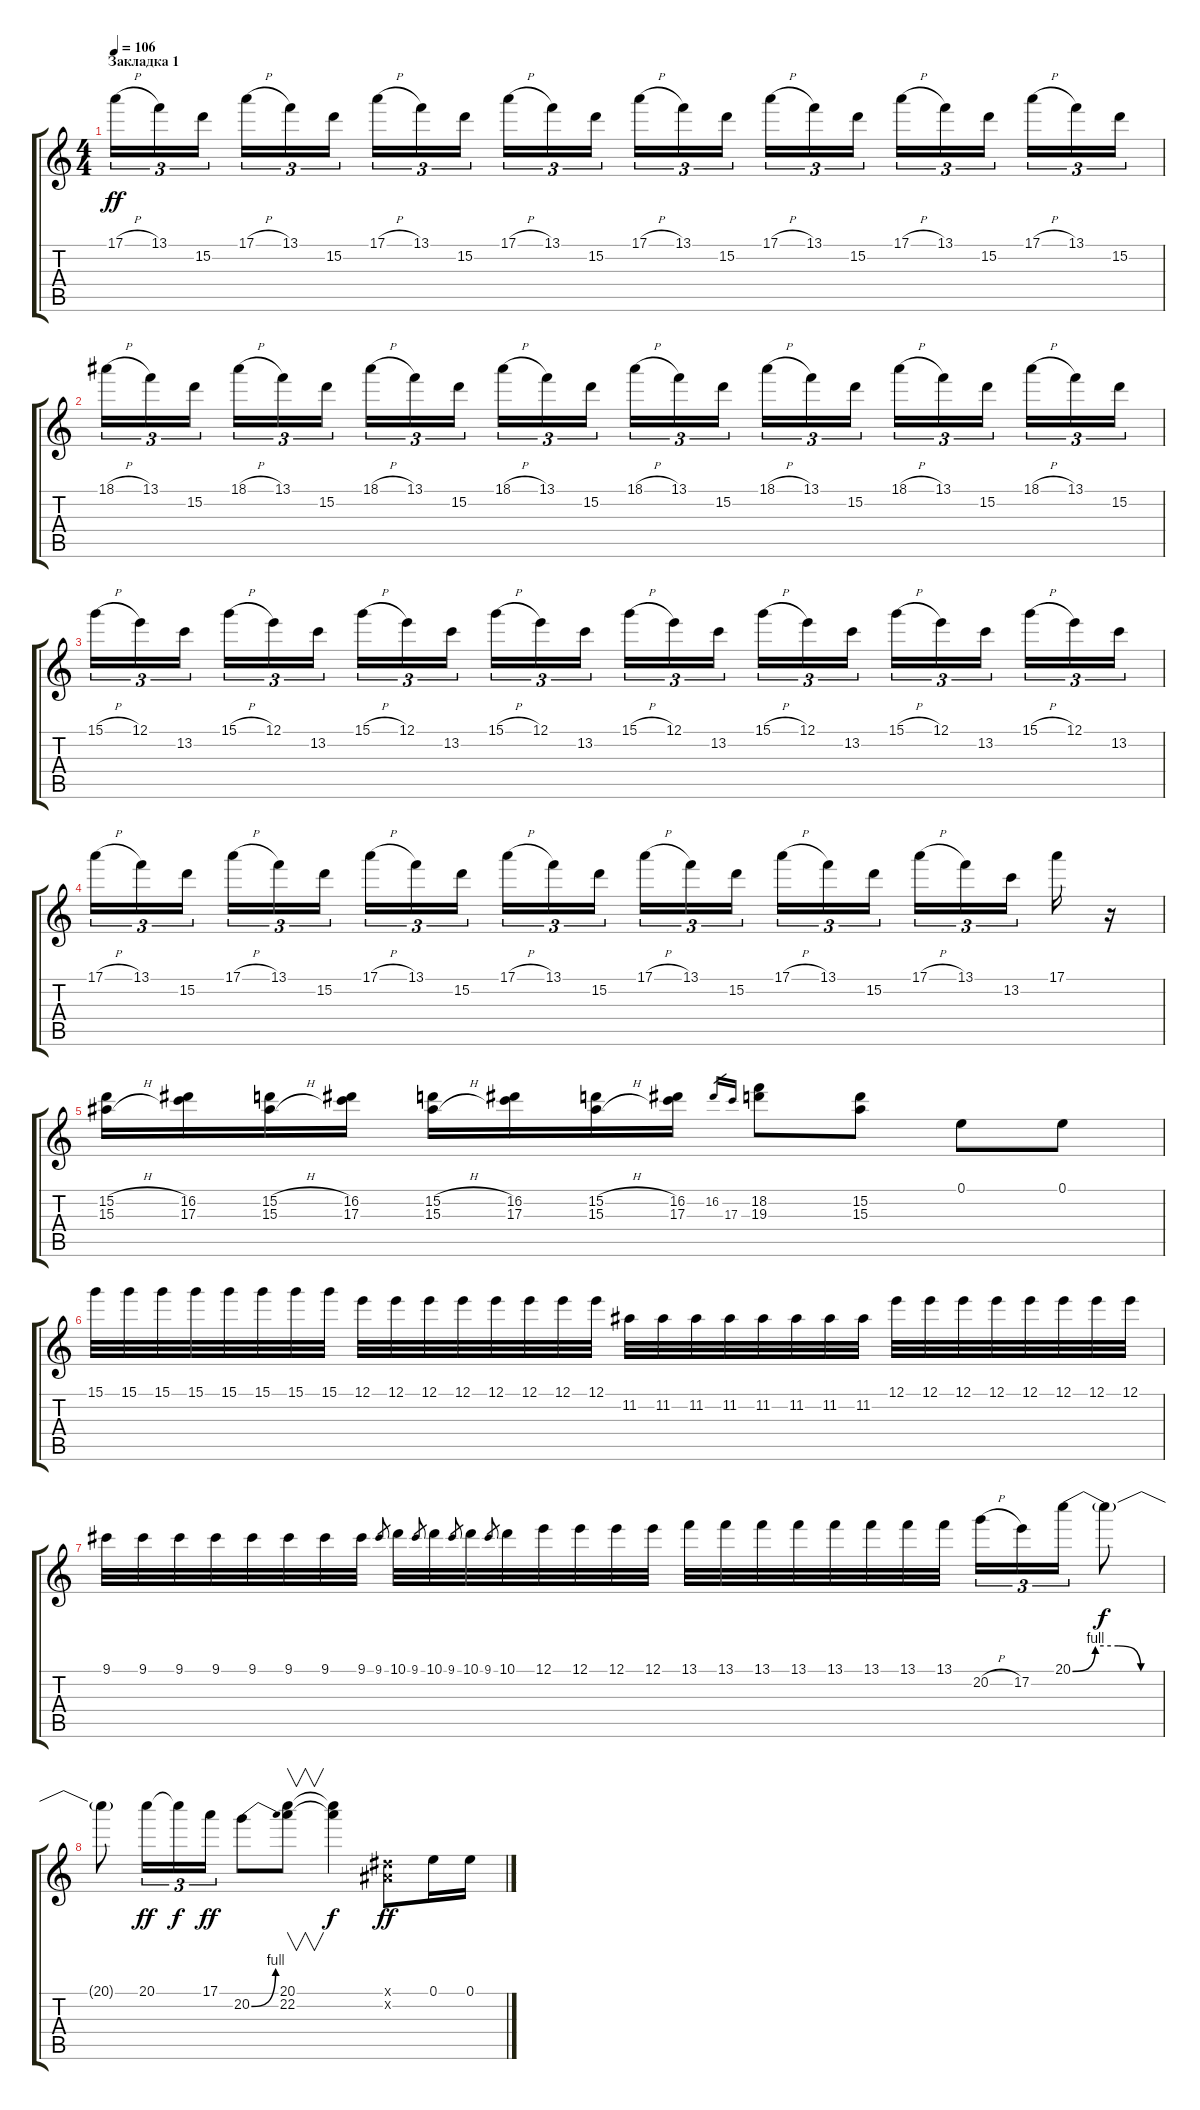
\track "" {instrument overdrivenguitar}
\staff {score tabs}
\tuning (E4 B3 G3 D3 A2 E2) {hide}
\ts (4 4)
\section ("" "Закладка 1")
\tempo 106
\clef g2
\ks c
17.1{h}.16{tu (3 2) dy ff} 13.1.16{tu (3 2)} 15.2.16{tu (3 2)} 17.1{h}.16{tu (3 2)} 13.1.16{tu (3 2)} 15.2.16{tu (3 2)} 17.1{h}.16{tu (3 2)} 13.1.16{tu (3 2)} 15.2.16{tu (3 2)} 17.1{h}.16{tu (3 2)} 13.1.16{tu (3 2)} 15.2.16{tu (3 2)} 17.1{h}.16{tu (3 2)} 13.1.16{tu (3 2)} 15.2.16{tu (3 2)} 17.1{h}.16{tu (3 2)} 13.1.16{tu (3 2)} 15.2.16{tu (3 2)} 17.1{h}.16{tu (3 2)} 13.1.16{tu (3 2)} 15.2.16{tu (3 2)} 17.1{h}.16{tu (3 2)} 13.1.16{tu (3 2)} 15.2.16{tu (3 2)} |
18.1{h}.16{tu (3 2)} 13.1.16{tu (3 2)} 15.2.16{tu (3 2)} 18.1{h}.16{tu (3 2)} 13.1.16{tu (3 2)} 15.2.16{tu (3 2)} 18.1{h}.16{tu (3 2)} 13.1.16{tu (3 2)} 15.2.16{tu (3 2)} 18.1{h}.16{tu (3 2)} 13.1.16{tu (3 2)} 15.2.16{tu (3 2)} 18.1{h}.16{tu (3 2)} 13.1.16{tu (3 2)} 15.2.16{tu (3 2)} 18.1{h}.16{tu (3 2)} 13.1.16{tu (3 2)} 15.2.16{tu (3 2)} 18.1{h}.16{tu (3 2)} 13.1.16{tu (3 2)} 15.2.16{tu (3 2)} 18.1{h}.16{tu (3 2)} 13.1.16{tu (3 2)} 15.2.16{tu (3 2)} |
15.1{h}.16{tu (3 2)} 12.1.16{tu (3 2)} 13.2.16{tu (3 2)} 15.1{h}.16{tu (3 2)} 12.1.16{tu (3 2)} 13.2.16{tu (3 2)} 15.1{h}.16{tu (3 2)} 12.1.16{tu (3 2)} 13.2.16{tu (3 2)} 15.1{h}.16{tu (3 2)} 12.1.16{tu (3 2)} 13.2.16{tu (3 2)} 15.1{h}.16{tu (3 2)} 12.1.16{tu (3 2)} 13.2.16{tu (3 2)} 15.1{h}.16{tu (3 2)} 12.1.16{tu (3 2)} 13.2.16{tu (3 2)} 15.1{h}.16{tu (3 2)} 12.1.16{tu (3 2)} 13.2.16{tu (3 2)} 15.1{h}.16{tu (3 2)} 12.1.16{tu (3 2)} 13.2.16{tu (3 2)} |
17.1{h}.16{tu (3 2)} 13.1.16{tu (3 2)} 15.2.16{tu (3 2)} 17.1{h}.16{tu (3 2)} 13.1.16{tu (3 2)} 15.2.16{tu (3 2)} 17.1{h}.16{tu (3 2)} 13.1.16{tu (3 2)} 15.2.16{tu (3 2)} 17.1{h}.16{tu (3 2)} 13.1.16{tu (3 2)} 15.2.16{tu (3 2)} 17.1{h}.16{tu (3 2)} 13.1.16{tu (3 2)} 15.2.16{tu (3 2)} 17.1{h}.16{tu (3 2)} 13.1.16{tu (3 2)} 15.2.16{tu (3 2)} 17.1{h}.16{tu (3 2)} 13.1.16{tu (3 2)} 13.2.16{tu (3 2)} 17.1.16 r.16 |
(15.2{h} 15.3{h}).16 (16.2 17.3).16 (15.2{h} 15.3{h}).16 (16.2 17.3).16 (15.2{h} 15.3{h}).16 (16.2 17.3).16 (15.2{h} 15.3{h}).16 (16.2 17.3).16 16.2.16{gr} 17.3.16{gr} (18.2 19.3).8 (15.2 15.3).8 0.1.8 0.1.8 |
15.1.32 15.1.32 15.1.32 15.1.32 15.1.32 15.1.32 15.1.32 15.1.32 12.1.32 12.1.32 12.1.32 12.1.32 12.1.32 12.1.32 12.1.32 12.1.32 11.2.32 11.2.32 11.2.32 11.2.32 11.2.32 11.2.32 11.2.32 11.2.32 12.1.32 12.1.32 12.1.32 12.1.32 12.1.32 12.1.32 12.1.32 12.1.32 |
9.1.32 9.1.32 9.1.32 9.1.32 9.1.32 9.1.32 9.1.32 9.1.32 9.1.8{gr} 10.1.32 9.1.8{gr} 10.1.32 9.1.8{gr} 10.1.32 9.1.8{gr} 10.1.32 12.1.32 12.1.32 12.1.32 12.1.32 13.1.32 13.1.32 13.1.32 13.1.32 13.1.32 13.1.32 13.1.32 13.1.32 20.2{h}.16{tu (3 2)} 17.2.16{tu (3 2)} 20.1{be (custom 0 0 15 4 30 4 45 0 60 0)}.16{tu (3 2)} 20.1{t}.8{dy f} |
20.1{t}.8 20.1.16{tu (3 2) dy ff} 20.1{t}.16{tu (3 2) dy f} 17.1.16{tu (3 2) dy ff} 20.2{be (bend 0 0 60 4)}.8 (20.1 22.2).8{v} (20.1{t} 22.2{t}).4{dy f} (-1.1{x} -1.2{x}).8{dy ff} 0.1.16 0.1.16
